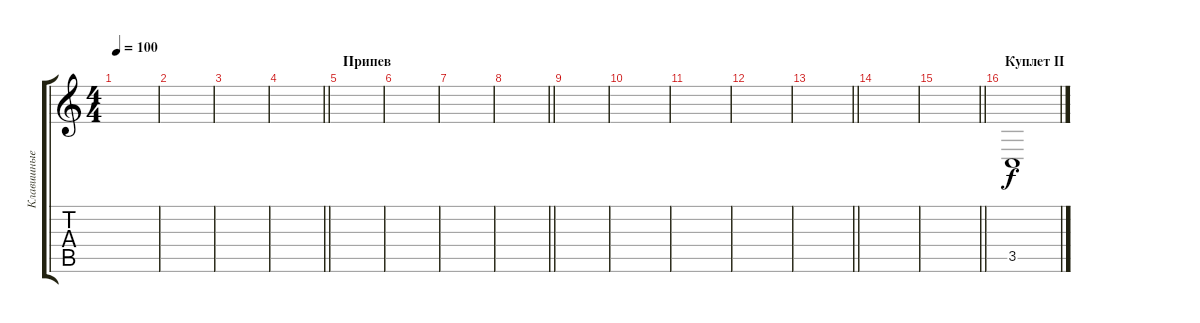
\track ("Клавишные" "Клавишные") {instrument stringensemble1}
\staff {score tabs}
\tuning (E4 B3 G3 D3 A2 E2) {hide}
\ts (4 4)
\tempo 100
\clef g2
\ks c
|
|
|
\barLineRight lightlight
|
\section ("" "Припев")
|
|
|
\barLineRight lightlight
|
|
|
|
|
\barLineRight lightlight
|
|
\barLineRight lightlight
|
\section ("" "Куплет II")
3.5.1
